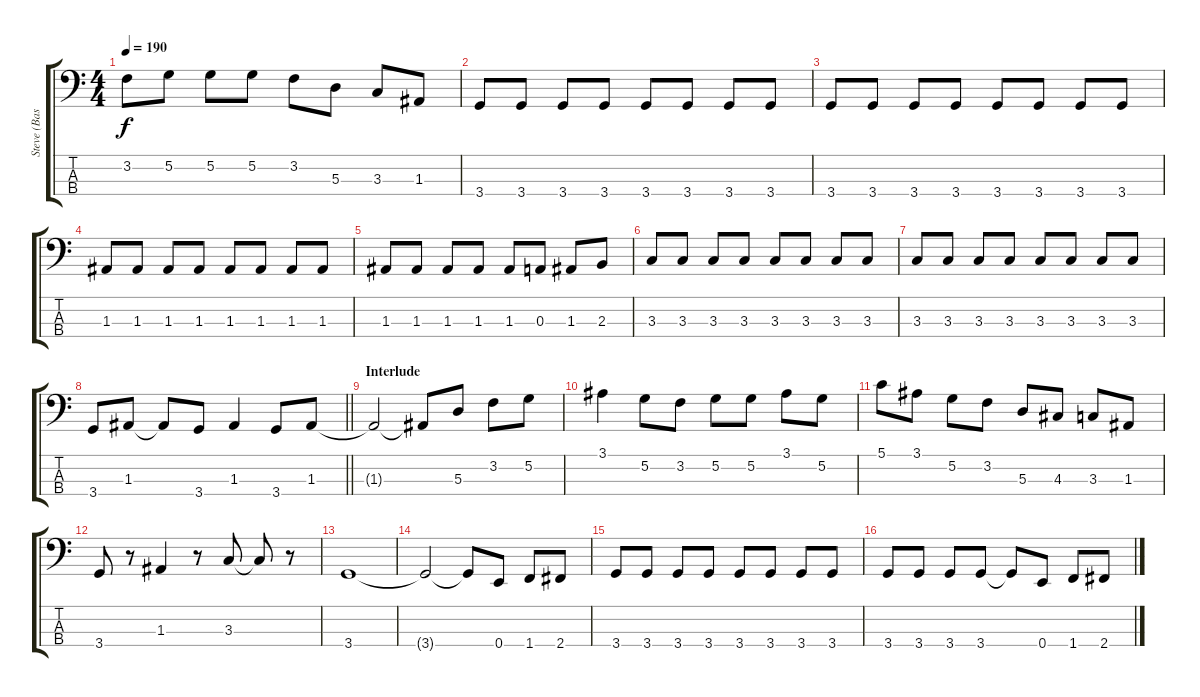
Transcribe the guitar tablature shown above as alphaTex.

\track ("Steve (Bass)" "Steve (Bas") {instrument electricbassfinger}
\staff {score tabs}
\tuning (G2 D2 A1 E1) {hide}
\ts (4 4)
\tempo 190
\clef f4
\ks c
3.2.8{dy f} 5.2.8 5.2.8 5.2.8 3.2.8 5.3.8 3.3.8 1.3.8 |
3.4.8 3.4.8 3.4.8 3.4.8 3.4.8 3.4.8 3.4.8 3.4.8 |
3.4.8 3.4.8 3.4.8 3.4.8 3.4.8 3.4.8 3.4.8 3.4.8 |
1.3.8 1.3.8 1.3.8 1.3.8 1.3.8 1.3.8 1.3.8 1.3.8 |
1.3.8 1.3.8 1.3.8 1.3.8 1.3.8 0.3.8 1.3.8 2.3.8 |
3.3.8 3.3.8 3.3.8 3.3.8 3.3.8 3.3.8 3.3.8 3.3.8 |
3.3.8 3.3.8 3.3.8 3.3.8 3.3.8 3.3.8 3.3.8 3.3.8 |
\barLineRight lightlight
3.4.8 1.3.8 1.3{t}.8 3.4.8 1.3.4 3.4.8 1.3.8 |
\section ("" "Interlude")
1.3{t}.2 1.3{t}.8 5.3.8 3.2.8 5.2.8 |
3.1.4 5.2.8 3.2.8 5.2.8 5.2.8 3.1.8 5.2.8 |
5.1.8 3.1.8 5.2.8 3.2.8 5.3.8 4.3.8 3.3.8 1.3.8 |
3.4.8 r.8 1.3.4 r.8 3.3.8 3.3{t}.8 r.8 |
3.4.1 |
3.4{t}.2 3.4{t}.8 0.4.8 1.4.8 2.4.8 |
3.4.8 3.4.8 3.4.8 3.4.8 3.4.8 3.4.8 3.4.8 3.4.8 |
3.4.8 3.4.8 3.4.8 3.4.8 3.4{t}.8 0.4.8 1.4.8 2.4.8
